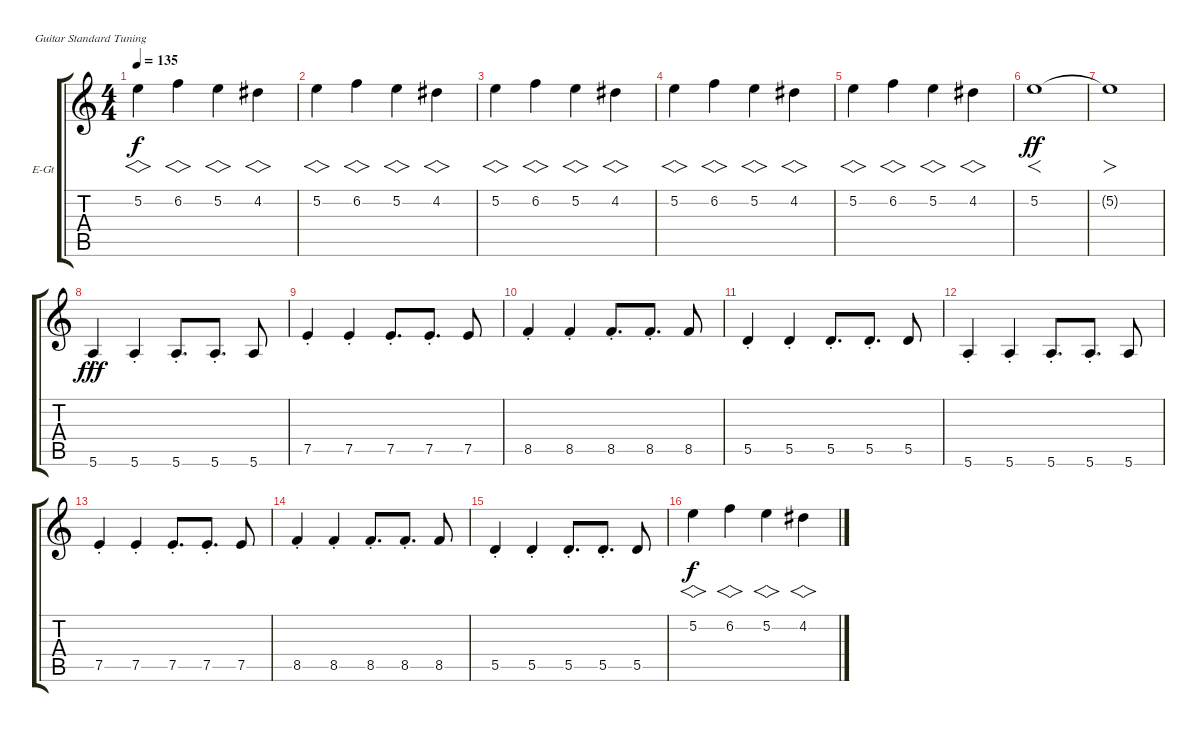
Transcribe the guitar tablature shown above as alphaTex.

\defaultSystemsLayout 4
\bracketExtendMode groupsimilarinstruments
\firstSystemTrackNameOrientation horizontal
\otherSystemsTrackNameOrientation horizontal
\track ("Cook" "E-Gt") {instrument electricguitarclean}
\staff {score tabs}
\tuning (E4 B3 G3 D3 A2 E2)
\ts (4 4)
\tempo 135
\clef g2
\ks c
5.2.4{vs dy f} 6.2.4{vs} 5.2.4{vs} 4.2.4{vs} |
5.2.4{vs} 6.2.4{vs} 5.2.4{vs} 4.2.4{vs} |
5.2.4{vs} 6.2.4{vs} 5.2.4{vs} 4.2.4{vs} |
5.2.4{vs} 6.2.4{vs} 5.2.4{vs} 4.2.4{vs} |
5.2.4{vs} 6.2.4{vs} 5.2.4{vs} 4.2.4{vs} |
5.2.1{f dy ff} |
5.2{t}.1{fo} |
5.6{st}.4{dy fff} 5.6{st}.4 5.6{st}.8{d} 5.6{st}.8{d} 5.6.8 |
7.5{st}.4 7.5{st}.4 7.5{st}.8{d} 7.5{st}.8{d} 7.5.8 |
8.5{st}.4 8.5{st}.4 8.5{st}.8{d} 8.5{st}.8{d} 8.5.8 |
5.5{st}.4 5.5{st}.4 5.5{st}.8{d} 5.5{st}.8{d} 5.5.8 |
5.6{st}.4 5.6{st}.4 5.6{st}.8{d} 5.6{st}.8{d} 5.6.8 |
7.5{st}.4 7.5{st}.4 7.5{st}.8{d} 7.5{st}.8{d} 7.5.8 |
8.5{st}.4 8.5{st}.4 8.5{st}.8{d} 8.5{st}.8{d} 8.5.8 |
5.5{st}.4 5.5{st}.4 5.5{st}.8{d} 5.5{st}.8{d} 5.5.8 |
5.2.4{vs dy f} 6.2.4{vs} 5.2.4{vs} 4.2.4{vs}
